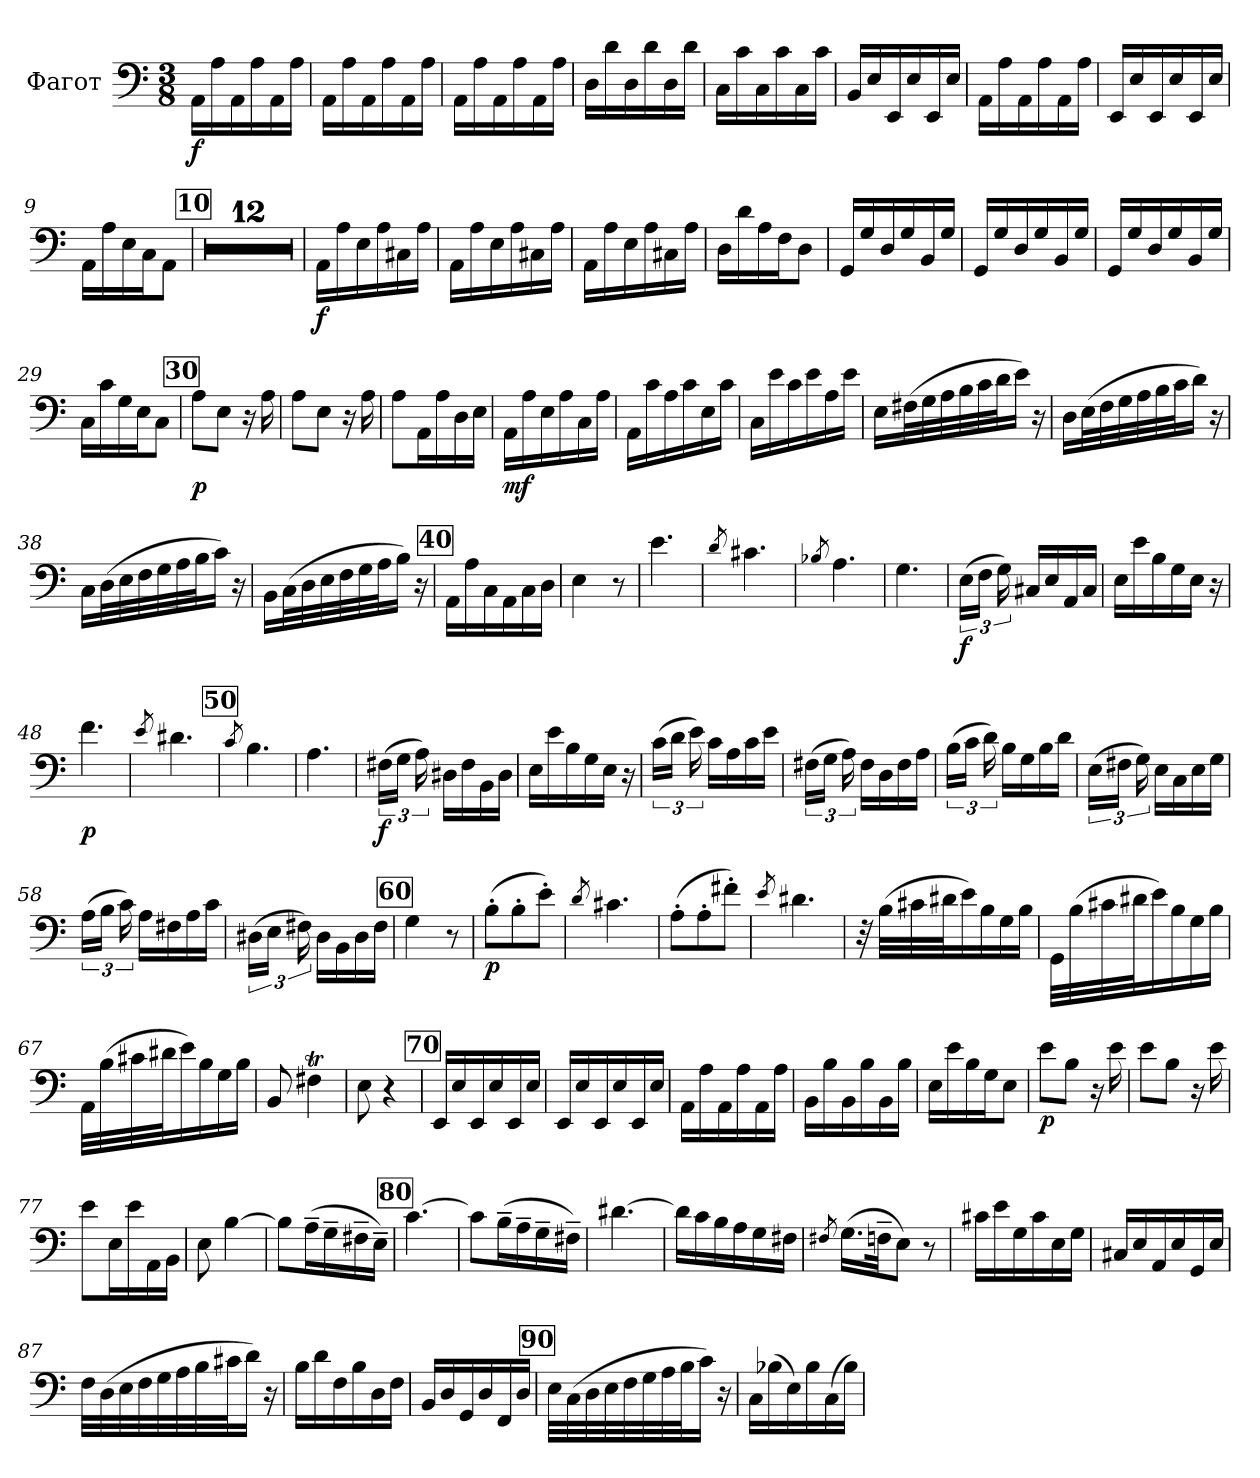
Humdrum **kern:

**kern	**dynam
*part1	*part1
*staff1	*staff1
*I"Фагот	*
*clefF4	*
*k[]	*
*M3/8	*
*MM70	*
=1	=1
!	!LO:DY:b
16AA\LL	f
16A\	.
16AA\	.
16A\	.
16AA\	.
16A\JJ	.
=2	=2
16AA\LL	.
16A\	.
16AA\	.
16A\	.
16AA\	.
16A\JJ	.
=3	=3
16AA\LL	.
16A\	.
16AA\	.
16A\	.
16AA\	.
16A\JJ	.
=4	=4
16D\LL	.
16d\	.
16D\	.
16d\	.
16D\	.
16d\JJ	.
=5	=5
16C\LL	.
16c\	.
16C\	.
16c\	.
16C\	.
16c\JJ	.
=6	=6
16BB/LL	.
16E/	.
16EE/	.
16E/	.
16EE/	.
16E/JJ	.
=7	=7
16AA\LL	.
16A\	.
16AA\	.
16A\	.
16AA\	.
16A\JJ	.
!!LO:LB:g=z
=8	=8
16EE/LL	.
16E/	.
16EE/	.
16E/	.
16EE/	.
16E/JJ	.
=9	=9
16AA\LL	.
16A\	.
16E\	.
16C\J	.
8AA\J	.
!!LO:REH:place=s1:a:B:fs=14:t=10
=10	=10
4.r;<	.
=11	=11
4.r	.
=12	=12
4.r	.
=13	=13
4.r	.
=14	=14
4.r	.
=15	=15
4.r	.
=16	=16
4.r	.
=17	=17
4.r	.
=18	=18
4.r	.
=19	=19
4.r	.
=20	=20
4.r	.
=21	=21
4.r	.
!!LO:LB:g=z
=22	=22
!	!LO:DY:b
16AA\LL	f
16A\	.
16E\	.
16A\	.
16C#X\	.
16A\JJ	.
=23	=23
16AA\LL	.
16A\	.
16E\	.
16A\	.
16C#X\	.
16A\JJ	.
=24	=24
16AA\LL	.
16A\	.
16E\	.
16A\	.
16C#X\	.
16A\JJ	.
=25	=25
16D\LL	.
16d\	.
16A\	.
16F\J	.
8D\J	.
=26	=26
16GG/LL	.
16G/	.
16D/	.
16G/	.
16BB/	.
16G/JJ	.
=27	=27
16GG/LL	.
16G/	.
16D/	.
16G/	.
16BB/	.
16G/JJ	.
=28	=28
16GG/LL	.
16G/	.
16D/	.
16G/	.
16BB/	.
16G/JJ	.
!!LO:LB:g=z
=29	=29
16C\LL	.
16c\	.
16G\	.
16E\J	.
8C\J	.
!!LO:REH:place=s1:a:B:fs=14:t=30
=30	=30
!	!LO:DY:b
8A\L	p
8E\J	.
16r	.
16A\	.
=31	=31
8A\L	.
8E\J	.
16r	.
16A\	.
=32	=32
8A\L	.
16AA\L	.
16A\	.
16D\	.
16E\JJ	.
=33	=33
!	!LO:DY:b
16AA\LL	mf
16A\	.
16E\	.
16A\	.
16C\	.
16A\JJ	.
=34	=34
16AA\LL	.
16c\	.
16A\	.
16c\	.
16E\	.
16c\JJ	.
=35	=35
16C\LL	.
16e\	.
16c\	.
16e\	.
16A\	.
16e\JJ	.
!!LO:LB:g=z
=36	=36
16E\LL	.
(>32F#X\L	.
32G\	.
32A\	.
32B\	.
32c\	.
32d\J	.
16e\JJ)	.
16r	.
=37	=37
16D\LL	.
(>32E\L	.
32F\	.
32G\	.
32A\	.
32B\	.
32c\J	.
16d\JJ)	.
16r	.
=38	=38
16C\LL	.
(>32D\L	.
32E\	.
32F\	.
32G\	.
32A\	.
32B\J	.
16c\JJ)	.
16r	.
=39	=39
16BB\LL	.
(>32C\L	.
32D\	.
32E\	.
32F\	.
32G\	.
32A\J	.
16B\JJ)	.
16r	.
!!LO:REH:place=s1:a:B:fs=14:t=40
=40	=40
16AA\LL	.
16A\	.
16C\	.
16AA\	.
16C\	.
16D\JJ	.
=41	=41
4E\	.
8r	.
=42	=42
4.e\	.
!!LO:LB:g=z
=43	=43
8qd/	.
4.c#X\	.
=44	=44
8qB-X/	.
4.A\	.
=45	=45
4.G\	.
=46	=46
!	!LO:DY:b
(>24E\LL	f
24F\JJ	.
24G\)	.
16C#X/LL	.
16E/	.
16AA/	.
16C#/JJ	.
=47	=47
16E\LL	.
16e\	.
16B\	.
16G\	.
16E\JJ	.
16r	.
=48	=48
!	!LO:DY:b
4.f\	p
=49	=49
8qe/	.
4.d#X\	.
!!LO:REH:place=s1:a:B:fs=14:t=50
=50	=50
8qc/	.
4.B\	.
=51	=51
4.A\	.
=52	=52
!	!LO:DY:b
(>24F#X\LL	f
24G\JJ	.
24A\)	.
16D#X\LL	.
16F#\	.
16BB\	.
16D#\JJ	.
!!LO:LB:g=z
=53	=53
16E\LL	.
16e\	.
16B\	.
16G\	.
16E\JJ	.
16r	.
=54	=54
(>24c\LL	.
24d\JJ	.
24e\)	.
16c\LL	.
16A\	.
16c\	.
16e\JJ	.
=55	=55
(>24F#X\LL	.
24G\JJ	.
24A\)	.
16F#\LL	.
16D\	.
16F#\	.
16A\JJ	.
=56	=56
(>24B\LL	.
24c\JJ	.
24d\)	.
16B\LL	.
16G\	.
16B\	.
16d\JJ	.
=57	=57
(>24E\LL	.
24F#X\JJ	.
24G\)	.
16E\LL	.
16C\	.
16E\	.
16G\JJ	.
=58	=58
(>24A\LL	.
24B\JJ	.
24c\)	.
16A\LL	.
16F#X\	.
16A\	.
16c\JJ	.
!!LO:LB:g=z
=59	=59
(>24D#X\LL	.
24E\JJ	.
24F#X\)	.
16D#\LL	.
16BB\	.
16D#\	.
16F#\JJ	.
!!LO:REH:place=s1:a:B:fs=14:t=60
=60	=60
4G\	.
8r	.
=61	=61
!	!LO:DY:b
(>8B'\L	p
8B'\	.
8e'\J)	.
=62	=62
8qd/	.
4.c#X\	.
=63	=63
(>8A'\L	.
8A'\	.
8f#X'\J)	.
=64	=64
8qe/	.
4.d#X\	.
=65	=65
32r	.
(>32B\LLL	.
32c#X\	.
32d#X\J	.
16e\)	.
16B\	.
16G\	.
16B\JJ	.
=66	=66
32GG\LLL	.
(>32B\	.
32c#X\	.
32d#X\J	.
16e\)	.
16B\	.
16G\	.
16B\JJ	.
!!LO:LB:g=z
=67	=67
32AA\LLL	.
(>32B\	.
32c#X\	.
32d#X\J	.
16e\)	.
16B\	.
16G\	.
16B\JJ	.
=68	=68
8BB/	.
4F#Xt\	.
=69	=69
8E\	.
4r	.
!!LO:REH:place=s1:a:B:fs=14:t=70
=70	=70
16EE/LL	.
16E/	.
16EE/	.
16E/	.
16EE/	.
16E/JJ	.
=71	=71
16EE/LL	.
16E/	.
16EE/	.
16E/	.
16EE/	.
16E/JJ	.
=72	=72
16AA\LL	.
16A\	.
16AA\	.
16A\	.
16AA\	.
16A\JJ	.
=73	=73
16BB\LL	.
16B\	.
16BB\	.
16B\	.
16BB\	.
16B\JJ	.
=74	=74
16E\LL	.
16e\	.
16B\	.
16G\J	.
8E\J	.
!!LO:LB:g=z
=75	=75
!	!LO:DY:b
8e\L	p
8B\J	.
16r	.
16e\	.
=76	=76
8e\L	.
8B\J	.
16r	.
16e\	.
=77	=77
8e\L	.
16E\L	.
16e\	.
16AA\	.
16BB\JJ	.
=78	=78
8E\	.
[4B\	.
=79	=79
8B\L]	.
(>16A~\L	.
16G~\	.
16F#X~\	.
16E~\JJ)	.
!!LO:REH:place=s1:a:B:fs=14:t=80
=80	=80
[4.c\	.
=81	=81
8c\L]	.
(>16B~\L	.
16A~\	.
16G~\	.
16F#X~\JJ)	.
=82	=82
[4.d#X\	.
=83	=83
16d#\LL]	.
16c\	.
16B\	.
16A\	.
16G\	.
16F#X\JJ	.
!!LO:LB:g=z
=84	=84
8qF#X/	.
(>16.G\LL	.
32Fn~\JK	.
8E\J)	.
8r	.
=85	=85
16c#X\LL	.
16e\	.
16G\	.
16c#\	.
16E\	.
16G\JJ	.
=86	=86
16C#X/LL	.
16E/	.
16AA/	.
16E/	.
16GG/	.
16E/JJ	.
=87	=87
32F\LLL	.
(>32D\	.
32E\	.
32F\	.
32G\	.
32A\	.
32B\	.
32c#X\J	.
16d\JJ)	.
16r	.
=88	=88
16B\LL	.
16d\	.
16F\	.
16B\	.
16D\	.
16F\JJ	.
=89	=89
16BB/LL	.
16D/	.
16GG/	.
16D/	.
16FF/	.
16D/JJ	.
!!LO:PB:g=z
!!LO:REH:place=s1:a:B:fs=14:t=90
=90	=90
32E\LLL	.
(>32C\	.
32D\	.
32E\	.
32F\	.
32G\	.
32A\	.
32B\J	.
16c\JJ)	.
16r	.
=91	=91
16C\LL	.
(>16B-X\	.
16E\)	.
16B-\	.
(>16C\	.
16B-\JJ)	.
=	=
*-	*-
